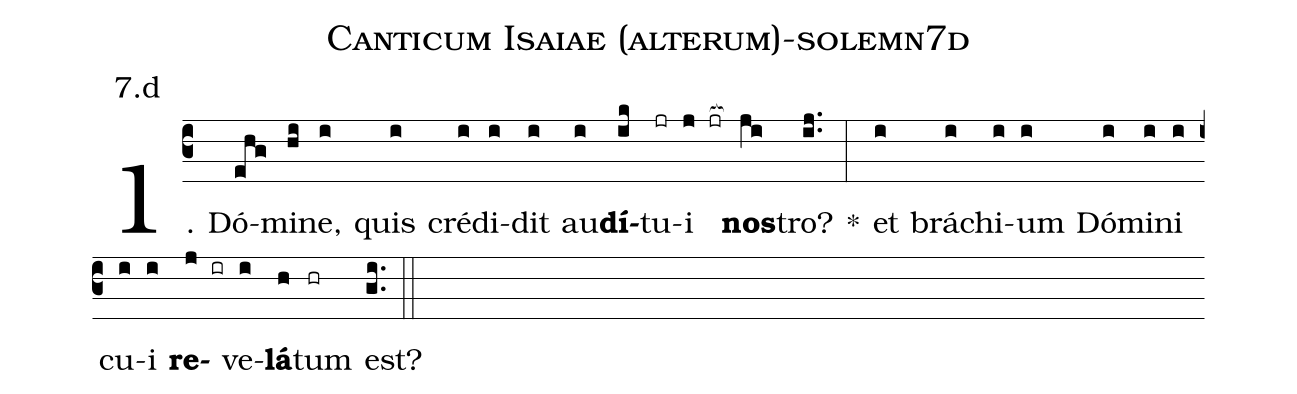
name: Canticum Isaiae (alterum)-solemn7d;
annotation: 7.d;
%%
(c3)1. Dó(ehg)mi(hi)ne,(i) quis(i) cré(i)di(i)dit(i) au(i)<b>dí</b>(ik)tu(jr)i(j jr[ocb:1{]) <b>nos</b>(ji[ocb:0}])tro?(ij..) *(:) et(i) brá(i)chi(i)um(i) Dó(i)mi(i)ni(i) cu(i)i(i) <b>re</b>(j ir)ve(i)<b>lá</b>(h)tum(hr) est?(gi..) (::)
